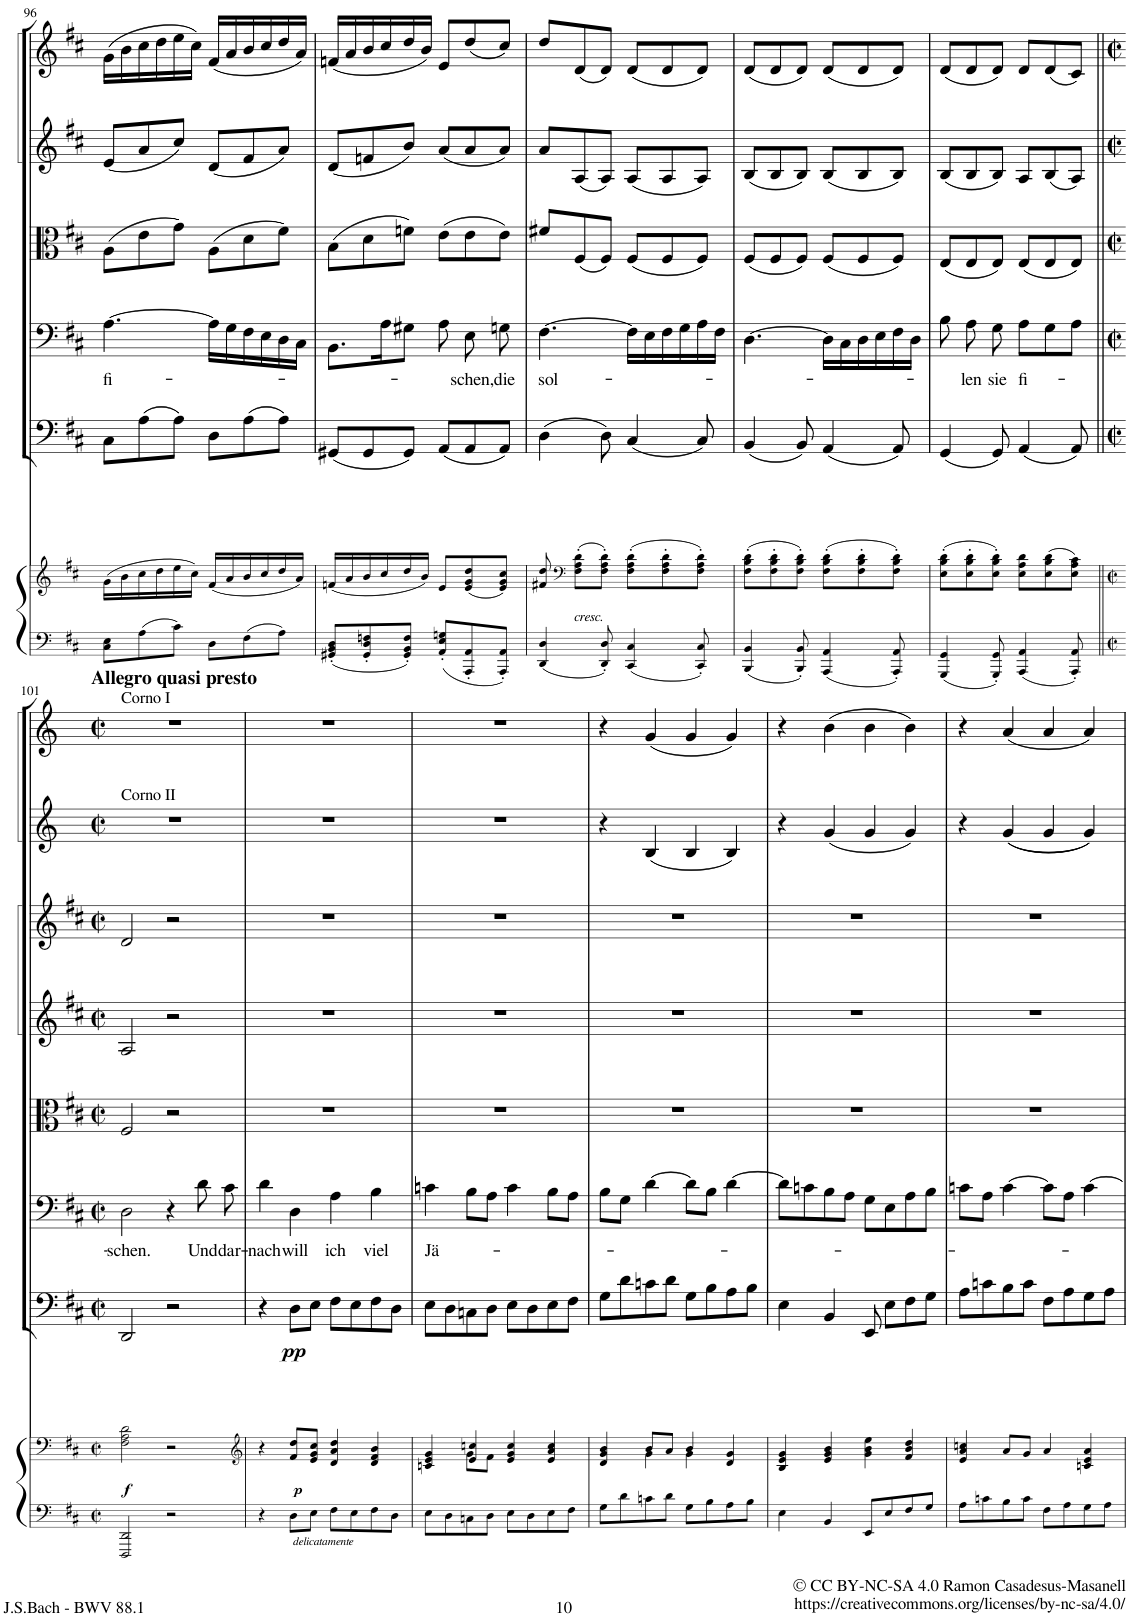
**kern	**kern	**dynam	**kern	**dynam	**kern	**text	**kern	**kern	**kern	**kern	**kern
*part8	*part8	*part8	*part7	*part7	*part6	*part6	*part5	*part4	*part3	*part2	*part1
*staff9	*staff8	*staff8/9	*staff7	*staff7	*staff6	*staff6	*staff5	*staff4	*staff3	*staff2	*staff1
*I"Piano reduction	*	*	*I"Continuo	*	*I"Basso	*	*I"Thaile Viola	*I"Oboe d'amore II Violino II	*I"Oboe d'amore I Violino I	*I"Corno II	*I"Corno I
*I'Pno	*	*	*	*	*	*	*	*	*	*	*
!!LO:PB:g=z
*clefF4	*clefG2	*	*clefF4	*	*clefF4	*	*clefC3	*clefG2	*clefG2	*clefG2	*clefG2
*	*	*	*	*	*	*	*	*	*	*ITrd3c5	*ITrd3c5
*k[f#c#]	*k[f#c#]	*	*k[f#c#]	*	*k[f#c#]	*	*k[f#c#]	*k[f#c#]	*k[f#c#]	*k[]	*k[]
*M6/8	*M6/8	*	*M6/8	*	*M6/8	*	*M6/8	*M6/8	*M6/8	*M6/8	*M6/8
=96	=96	=96	=96	=96	=96	=96	=96	=96	=96	=96	=96
!	!	!	!	!	!	!LO:LY:b	!	!	!	!	!
8C#\ 8E\L	(16g\LL	.	8C#\L	.	[4.A\	fi-	(8A\L	(8e/L	(16g\LL	2.r	2.r
.	16b\	.	.	.	.	.	.	.	16b\	.	.
8A\	16cc#\	.	(8A\	.	.	.	8e\	8a/	16cc#\	.	.
.	16dd\	.	.	.	.	.	.	.	16dd\	.	.
8c#\J	16ee\	.	8A\J)	.	.	.	8g\J)	8cc#/J)	16ee\	.	.
.	16cc#\JJ)	.	.	.	.	.	.	.	16cc#\JJ)	.	.
8D\L	(16f#/LL	.	8D\L	.	16A\LL]	.	(8A\L	(8d/L	(16f#/LL	.	.
.	16a/	.	.	.	16G\	.	.	.	16a/	.	.
8F#\	16b/	.	(8A\	.	16F#\	.	8d\	8f#/	16b/	.	.
.	16cc#/	.	.	.	16E\	.	.	.	16cc#/	.	.
8A\J	16dd/	.	8A\J)	.	16D\	.	8f#\J)	8a/J)	16dd/	.	.
.	16a/JJ)	.	.	.	16C#\JJ	.	.	.	16a/JJ)	.	.
=97	=97	=97	=97	=97	=97	=97	=97	=97	=97	=97	=97
8GG#X/' 8BB/' 8D/'L	(16fn/LL	.	(8GG#X/L	.	8.BB\L	.	(8B\L	(8d/L	(16fn/LL	2.r	2.r
.	16a/	.	.	.	.	.	.	.	16a/	.	.
8GG#/' 8D/' 8Fn/'	16b/	.	8GG#/	.	.	.	8d\	8fn/	16b/	.	.
.	16cc#/	.	.	.	16A\K	.	.	.	16cc#/	.	.
8GG#/' 8BB/' 8F/'J	16dd/	.	8GG#/J)	.	8G#X\J	.	8fn\J)	8b/J)	16dd/	.	.
.	16b/JJ)	.	.	.	.	.	.	.	16b/JJ)	.	.
8AA/' 8E/' 8Gn/'L	8e/L	.	(8AA/L	.	8A\	.	(8e\L	(8a/L	8e/L	.	.
!	!	!	!	!	!	!LO:LY:b	!	!	!	!	!
8AAA/' 8AA/'	(8e/ 8g/ 8dd/	.	8AA/	.	8E\	-schen,	8e\	8a/	(8dd/	.	.
!	!	!	!	!	!	!LO:LY:b	!	!	!	!	!
8AAA/' 8AA/'J	8e/ 8g/ 8cc#/J)	.	8AA/J)	.	8Gn\	die	8e\J)	8a/J)	8cc#/J)	.	.
=98	=98	=98	=98	=98	=98	=98	=98	=98	=98	=98	=98
!	!	!	!	!	!	!LO:LY:b	!	!	!	!	!
4DD/ 4D/	8f#X/ 8dd/	.	(4D\	.	[4.F#\	sol-	8f#X/L	8a/L	8dd/L	2.r	2.r
*	*clefF4	*	*	*	*	*	*	*	*	*	*
!	!LO:TX:b:i:t=cresc.	!	!	!	!	!	!	!	!	!	!
.	(8F#\' 8A\' 8d\'L	.	.	.	.	.	(8F#/	(8A/	(8d/	.	.
8DD/' 8D/'	8F#\' 8A\' 8d\'J)	.	8D\)	.	.	.	8F#/J)	8A/J)	8d/J)	.	.
4CC#/ 4C#/	(8F#\' 8A\' 8d\'L	.	(4C#/	.	16F#\LL]	.	(8F#/L	(8A/L	(8d/L	.	.
.	.	.	.	.	16E\	.	.	.	.	.	.
.	8F#\' 8A\' 8d\'	.	.	.	16F#\	.	8F#/	8A/	8d/	.	.
.	.	.	.	.	16G\	.	.	.	.	.	.
8CC#/' 8C#/'	8F#\' 8A\' 8d\'J)	.	8C#/)	.	16A\	.	8F#/J)	8A/J)	8d/J)	.	.
.	.	.	.	.	16F#\JJ	.	.	.	.	.	.
=99	=99	=99	=99	=99	=99	=99	=99	=99	=99	=99	=99
4BBB/ 4BB/	(8F#\' 8B\' 8d\'L	.	(4BB/	.	[4.D\	.	(8F#/L	(8B/L	(8d/L	2.r	2.r
.	8F#\' 8B\' 8d\'	.	.	.	.	.	8F#/	8B/	8d/	.	.
8BBB/' 8BB/'	8F#\' 8B\' 8d\'J)	.	8BB/)	.	.	.	8F#/J)	8B/J)	8d/J)	.	.
4AAA/ 4AA/	(8F#\' 8B\' 8d\'L	.	(4AA/	.	16D\LL]	.	(8F#/L	(8B/L	(8d/L	.	.
.	.	.	.	.	16C#\	.	.	.	.	.	.
.	8F#\' 8B\' 8d\'	.	.	.	16D\	.	8F#/	8B/	8d/	.	.
.	.	.	.	.	16E\	.	.	.	.	.	.
8AAA/' 8AA/'	8F#\' 8B\' 8d\'J)	.	8AA/)	.	16F#\	.	8F#/J)	8B/J)	8d/J)	.	.
.	.	.	.	.	16D\JJ	.	.	.	.	.	.
=100	=100	=100	=100	=100	=100	=100	=100	=100	=100	=100	=100
4GGG/ 4GG/	(8E\' 8B\' 8d\'L	.	(4GG/	.	8B\	.	(8E/L	(8B/L	(8d/L	2.r	2.r
!	!	!	!	!	!	!LO:LY:b	!	!	!	!	!
.	8E\' 8B\' 8d\'	.	.	.	8A\	-len	8E/	8B/	8d/	.	.
!	!	!	!	!	!	!LO:LY:b	!	!	!	!	!
8GGG/' 8GG/'	8E\' 8B\' 8d\'J)	.	8GG/)	.	8G\	sie	8E/J)	8B/J)	8d/J)	.	.
!	!	!	!	!	!	!LO:LY:b	!	!	!	!	!
4AAA/ 4AA/	8E\ 8A\ 8d\L	.	(4AA/	.	8A\L	fi-	(8E/L	8A/L	8d/L	.	.
.	(8E\ 8B\ 8d\	.	.	.	8G\	.	8E/	(8B/	(8d/	.	.
8AAA/' 8AA/'	8E\ 8A\ 8c#\J)	.	8AA/)	.	8A\J	.	8E/J)	8A/J)	8c#/J)	.	.
!!LO:LB:g=z
=101||	=101||	=101||	=101||	=101||	=101||	=101||	=101||	=101||	=101||	=101||	=101||
*M2/2	*M2/2	*	*M2/2	*	*M2/2	*	*M2/2	*M2/2	*M2/2	*M2/2	*M2/2
*met(c|)	*met(c|)	*	*met(c|)	*	*met(c|)	*	*met(c|)	*met(c|)	*met(c|)	*met(c|)	*met(c|)
!	!	!	!	!	!	!	!	!	!	!	!LO:TX:a:B:t=Allegro quasi presto
!	!	!	!	!	!	!	!	!	!	!	!LO:TX:a:t=Corno I
!	!	!	!	!	!	!	!	!	!	!LO:TX:a:t=Corno II	!
!	!	!LO:DY:b	!	!	!	!LO:LY:b	!	!	!	!	!
2DDD/ 2DD/	2F#\ 2A\ 2d\	f	2DD/	.	2D\	schen.	2F#/	2A/	2d/	1r	1r
2r	2r	.	2r	.	4r	.	2r	2r	2r	.	.
!	!	!	!	!	!	!LO:LY:b	!	!	!	!	!
.	.	.	.	.	8d\	Und	.	.	.	.	.
!	!	!	!	!	!	!LO:LY:b	!	!	!	!	!
.	.	.	.	.	8c#\	dar-	.	.	.	.	.
=102	=102	=102	=102	=102	=102	=102	=102	=102	=102	=102	=102
*	*clefG2	*	*	*	*	*	*	*	*	*	*
!	!	!	!	!	!	!LO:LY:b	!	!	!	!	!
4r	4r	.	4r	.	4d\	-nach	1r	1r	1r	1r	1r
!	!	!LO:DY:b=2	!	!	!	!LO:LY:b	!	!	!	!	!
!	!	!LO:DY:n=1:b	!	!LO:DY:b	!	!	!	!	!	!	!
8D\L	8f#/ 8dd/L	other-dynamics p	8D\L	pp	4D\	will	.	.	.	.	.
8E\J	8e/ 8g/ 8cc#/J	.	8E\J	.	.	.	.	.	.	.	.
!	!	!	!	!	!	!LO:LY:b	!	!	!	!	!
8F#\L	4d/ 4a/ 4dd/	.	8F#\L	.	4A\	ich	.	.	.	.	.
8E\	.	.	8E\	.	.	.	.	.	.	.	.
!	!	!	!	!	!	!LO:LY:b	!	!	!	!	!
8F#\	4d/ 4f#/ 4b/	.	8F#\	.	4B\	viel	.	.	.	.	.
8D\J	.	.	8D\J	.	.	.	.	.	.	.	.
=103	=103	=103	=103	=103	=103	=103	=103	=103	=103	=103	=103
*	*^	*	*	*	*	*	*	*	*	*	*
!	!	!	!	!	!	!	!LO:LY:b	!	!	!	!	!
8E\L	4cn/ 4e/ 4g/	4ryy	.	8E\L	.	4cn\	Jä-	1r	1r	1r	1r	1r
8D\	.	.	.	8D\	.	.	.	.	.	.	.	.
8Cn\	4e/ 4ccn/	8g\L	.	8Cn\	.	8B\L	.	.	.	.	.	.
8D\J	.	8f#\J	.	8D\J	.	8A\J	.	.	.	.	.	.
8E\L	4e/ 4g/ 4cc/	2ryy	.	8E\L	.	4c\	.	.	.	.	.	.
8D\	.	.	.	8D\	.	.	.	.	.	.	.	.
8E\	4e/ 4a/ 4cc/	.	.	8E\	.	8B\L	.	.	.	.	.	.
8F#\J	.	.	.	8F#\J	.	8A\J	.	.	.	.	.	.
=104	=104	=104	=104	=104	=104	=104	=104	=104	=104	=104	=104	=104
8G\L	4d/ 4g/ 4b/	4ryy	.	8G\L	.	8B\L	.	1r	1r	1r	4r	4r
8d\	.	.	.	8d\	.	8G\J	.	.	.	.	.	.
8cn\	8b/L	4g\	.	8cn\	.	[4d\	.	.	.	.	(4B/	(4g/
8d\J	8a/J	.	.	8d\J	.	.	.	.	.	.	.	.
8G\L	4b/	4g\	.	8G\L	.	8d\L]	.	.	.	.	4B/	4g/
8B\	.	.	.	8B\	.	8B\J	.	.	.	.	.	.
8A\	4d/ 4g/	4ryy	.	8A\	.	[4d\	.	.	.	.	4B/)	4g/)
8B\J	.	.	.	8B\J	.	.	.	.	.	.	.	.
*	*v	*v	*	*	*	*	*	*	*	*	*	*
=105	=105	=105	=105	=105	=105	=105	=105	=105	=105	=105	=105
4E\	4B/ 4e/ 4g/	.	4E\	.	8d\L]	.	1r	1r	1r	4r	4r
.	.	.	.	.	8cn\	.	.	.	.	.	.
4BB/	4e/ 4g/ 4b/	.	4BB/	.	8B\	.	.	.	.	(4g/	(4b\
.	.	.	.	.	8A\J	.	.	.	.	.	.
8EE/L	4g\ 4b\ 4ee\	.	8EE/	.	8G\L	.	.	.	.	4g/	4b\
8E/	.	.	8E\L	.	8E\	.	.	.	.	.	.
8F#/	4f#/ 4b/ 4dd/	.	8F#\	.	8A\	.	.	.	.	4g/)	4b\)
8G/J	.	.	8G\J	.	8B\J	.	.	.	.	.	.
=106	=106	=106	=106	=106	=106	=106	=106	=106	=106	=106	=106
8A\L	4e/ 4a/ 4ccn/	.	8A\L	.	8cn\L	.	1r	1r	1r	4r	4r
8cn\	.	.	8cn\	.	8A\J	.	.	.	.	.	.
8B\	8a/L	.	8B\	.	[4c\	.	.	.	.	((4g/	(4a/
8c\J	8g/J	.	8c\J	.	.	.	.	.	.	.	.
8F#\L	4a/	.	8F#\L	.	8c\L]	.	.	.	.	4g/	4a/
8A\	.	.	8A\	.	8A\J	.	.	.	.	.	.
8G\	4cn/ 4e/ 4a/	.	8G\	.	[4c\	.	.	.	.	4g/))	4a/)
8A\J	.	.	8A\J	.	.	.	.	.	.	.	.
=	=	=	=	=	=	=	=	=	=	=	=
*-	*-	*-	*-	*-	*-	*-	*-	*-	*-	*-	*-
